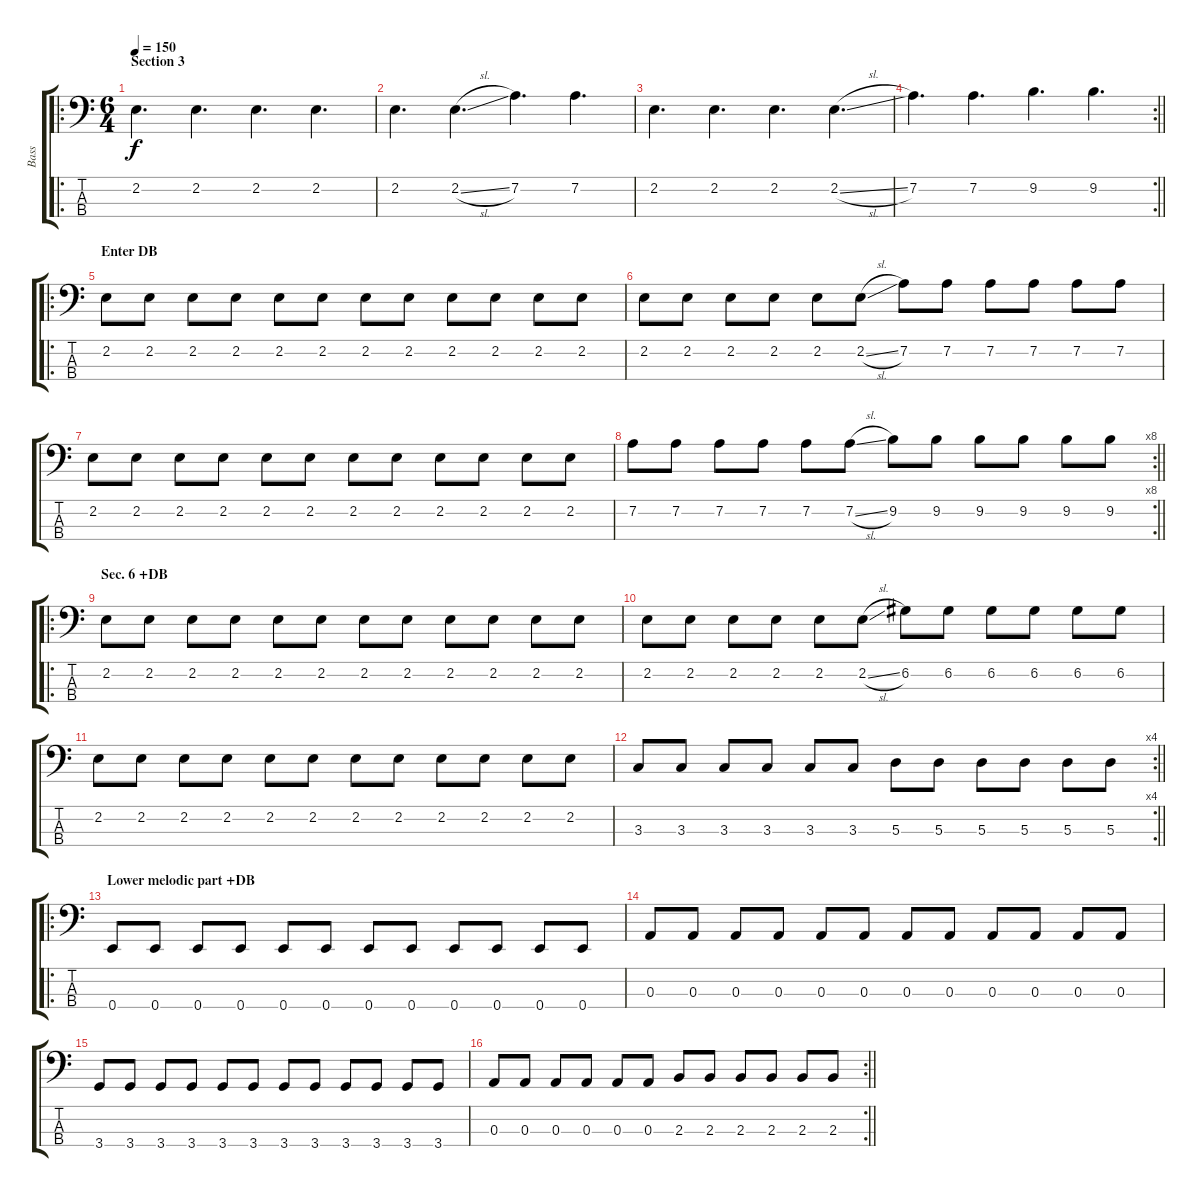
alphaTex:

\track ("Bass" "Bass") {instrument electricbassfinger}
\staff {score tabs}
\tuning (G2 D2 A1 E1) {hide}
\ro
\ts (6 4)
\section ("" "Section 3")
\tempo 150
\clef f4
\ks c
2.2.4{d dy f} 2.2.4{d} 2.2.4{d} 2.2.4{d} |
2.2.4{d} 2.2{sl}.4{d} 7.2.4{d} 7.2.4{d} |
2.2.4{d} 2.2.4{d} 2.2.4{d} 2.2{sl}.4{d} |
\rc 2
\barLineRight lightlight
7.2.4{d} 7.2.4{d} 9.2.4{d} 9.2.4{d} |
\ro
\section ("" "Enter DB")
2.2.8 2.2.8 2.2.8 2.2.8 2.2.8 2.2.8 2.2.8 2.2.8 2.2.8 2.2.8 2.2.8 2.2.8 |
2.2.8 2.2.8 2.2.8 2.2.8 2.2.8 2.2{sl}.8 7.2.8 7.2.8 7.2.8 7.2.8 7.2.8 7.2.8 |
2.2.8 2.2.8 2.2.8 2.2.8 2.2.8 2.2.8 2.2.8 2.2.8 2.2.8 2.2.8 2.2.8 2.2.8 |
\rc 8
\barLineRight lightlight
7.2.8 7.2.8 7.2.8 7.2.8 7.2.8 7.2{sl}.8 9.2.8 9.2.8 9.2.8 9.2.8 9.2.8 9.2.8 |
\ro
\section ("" "Sec. 6 +DB")
2.2.8 2.2.8 2.2.8 2.2.8 2.2.8 2.2.8 2.2.8 2.2.8 2.2.8 2.2.8 2.2.8 2.2.8 |
2.2.8 2.2.8 2.2.8 2.2.8 2.2.8 2.2{sl}.8 6.2.8 6.2.8 6.2.8 6.2.8 6.2.8 6.2.8 |
2.2.8 2.2.8 2.2.8 2.2.8 2.2.8 2.2.8 2.2.8 2.2.8 2.2.8 2.2.8 2.2.8 2.2.8 |
\rc 4
\barLineRight lightlight
3.3.8 3.3.8 3.3.8 3.3.8 3.3.8 3.3.8 5.3.8 5.3.8 5.3.8 5.3.8 5.3.8 5.3.8 |
\ro
\section ("" "Lower melodic part +DB")
0.4.8 0.4.8 0.4.8 0.4.8 0.4.8 0.4.8 0.4.8 0.4.8 0.4.8 0.4.8 0.4.8 0.4.8 |
0.3.8 0.3.8 0.3.8 0.3.8 0.3.8 0.3.8 0.3.8 0.3.8 0.3.8 0.3.8 0.3.8 0.3.8 |
3.4.8 3.4.8 3.4.8 3.4.8 3.4.8 3.4.8 3.4.8 3.4.8 3.4.8 3.4.8 3.4.8 3.4.8 |
\rc 2
\barLineRight lightlight
0.3.8 0.3.8 0.3.8 0.3.8 0.3.8 0.3.8 2.3.8 2.3.8 2.3.8 2.3.8 2.3.8 2.3.8
